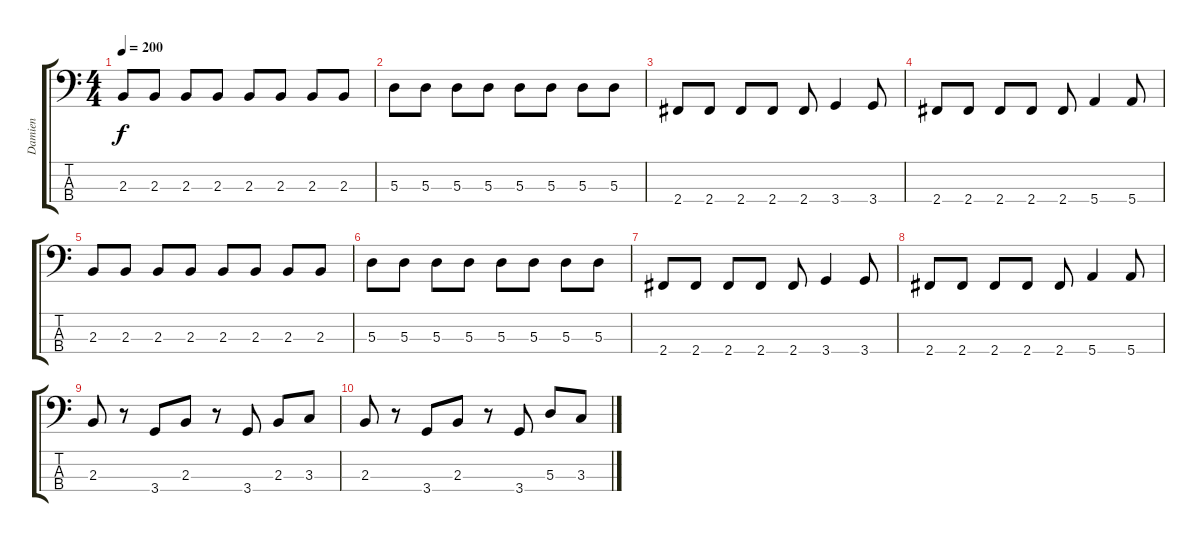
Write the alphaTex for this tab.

\track ("Damien" "Damien") {instrument electricbasspick}
\staff {score tabs}
\tuning (G2 D2 A1 E1) {hide}
\ts (4 4)
\tempo 200
\clef f4
\ks c
2.3.8{dy f} 2.3.8 2.3.8 2.3.8 2.3.8 2.3.8 2.3.8 2.3.8 |
5.3.8 5.3.8 5.3.8 5.3.8 5.3.8 5.3.8 5.3.8 5.3.8 |
2.4.8 2.4.8 2.4.8 2.4.8 2.4.8 3.4.4 3.4.8 |
2.4.8 2.4.8 2.4.8 2.4.8 2.4.8 5.4.4 5.4.8 |
2.3.8 2.3.8 2.3.8 2.3.8 2.3.8 2.3.8 2.3.8 2.3.8 |
5.3.8 5.3.8 5.3.8 5.3.8 5.3.8 5.3.8 5.3.8 5.3.8 |
2.4.8 2.4.8 2.4.8 2.4.8 2.4.8 3.4.4 3.4.8 |
2.4.8 2.4.8 2.4.8 2.4.8 2.4.8 5.4.4 5.4.8 |
2.3.8 r.8 3.4.8 2.3.8 r.8 3.4.8 2.3.8 3.3.8 |
2.3.8 r.8 3.4.8 2.3.8 r.8 3.4.8 5.3.8 3.3.8
